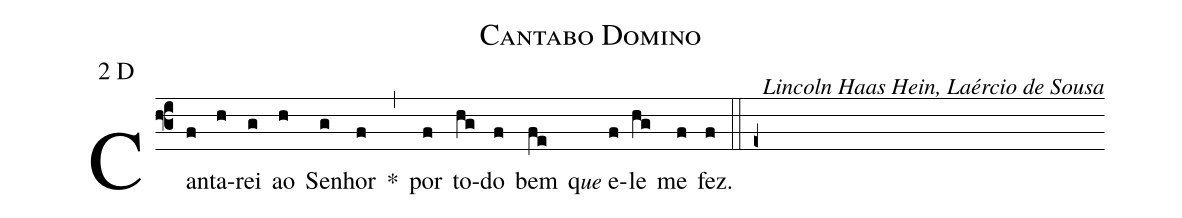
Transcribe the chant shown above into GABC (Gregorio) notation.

name: Cantabo Domino;
mode: 2;
mode-differentia: D;
commentary: Lincoln Haas Hein, Laércio de Sousa;
%%
(f3)

Can(f)ta(h)rei(g) ao(h) Se(g)nhor(f) *(,) por(f) to(hg)do(f) bem(fe) q<e>ue</e> e(f)le(hg) me(f) fez.(f)

(::e+)
